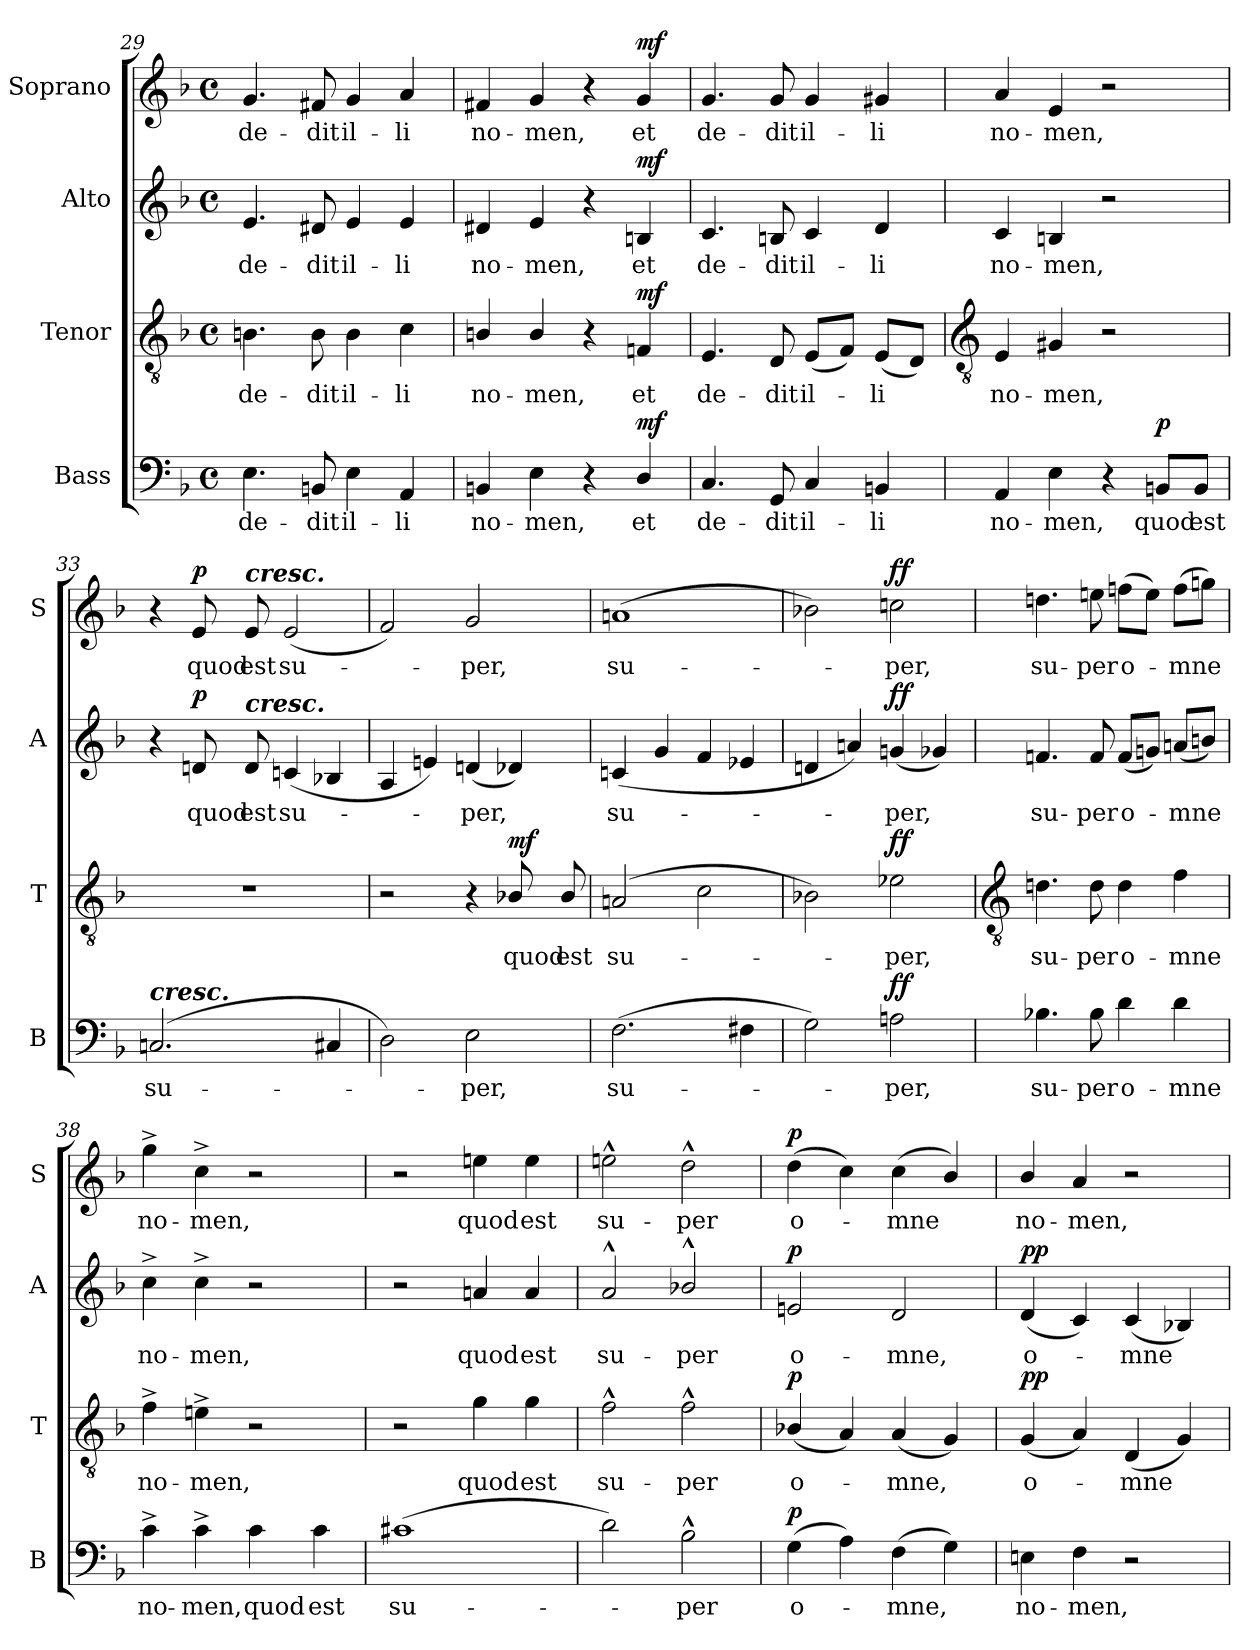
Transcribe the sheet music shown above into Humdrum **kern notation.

**kern	**text	**dynam	**kern	**text	**dynam	**kern	**text	**dynam	**kern	**text	**dynam
*part4	*part4	*part4	*part3	*part3	*part3	*part2	*part2	*part2	*part1	*part1	*part1
*staff4	*staff4	*staff4	*staff3	*staff3	*staff3	*staff2	*staff2	*staff2	*staff1	*staff1	*staff1
*I"Bass	*	*	*I"Tenor	*	*	*I"Alto	*	*	*I"Soprano	*	*
*I'B	*	*	*I'T	*	*	*I'A	*	*	*I'S	*	*
*clefF4	*	*	*clefGv2	*	*	*clefG2	*	*	*clefG2	*	*
*k[b-]	*	*	*k[b-]	*	*	*k[b-]	*	*	*k[b-]	*	*
*F:	*	*	*F:	*	*	*F:	*	*	*F:	*	*
*M4/4	*	*	*M4/4	*	*	*M4/4	*	*	*M4/4	*	*
*met(c)	*	*	*met(c)	*	*	*met(c)	*	*	*met(c)	*	*
=29	=29	=29	=29	=29	=29	=29	=29	=29	=29	=29	=29
!	!LO:LY:b	!	!	!LO:LY:b	!	!	!LO:LY:b	!	!	!LO:LY:b	!
4.E	de-	.	4.Bn	de-	.	4.e	de-	.	4.g	de-	.
!	!LO:LY:b	!	!	!LO:LY:b	!	!	!LO:LY:b	!	!	!LO:LY:b	!
8BBn	-dit	.	8B	-dit	.	8d#X	-dit	.	8f#X	-dit	.
!	!LO:LY:b	!	!	!LO:LY:b	!	!	!LO:LY:b	!	!	!LO:LY:b	!
4E	il-	.	4B	il-	.	4e	il-	.	4g	il-	.
!	!LO:LY:b	!	!	!LO:LY:b	!	!	!LO:LY:b	!	!	!LO:LY:b	!
4AA	-li	.	4c	-li	.	4e	-li	.	4a	-li	.
=30	=30	=30	=30	=30	=30	=30	=30	=30	=30	=30	=30
!	!LO:LY:b	!	!	!LO:LY:b	!	!	!LO:LY:b	!	!	!LO:LY:b	!
4BBn	no-	.	4Bn/	no-	.	4d#X	no-	.	4f#X	no-	.
!	!LO:LY:b	!	!	!LO:LY:b	!	!	!LO:LY:b	!	!	!LO:LY:b	!
4E	-men,	.	4B/	-men,	.	4e	-men,	.	4g	-men,	.
4r	.	.	4r	.	.	4r	.	.	4r	.	.
!	!LO:LY:b	!LO:DY:b	!	!LO:LY:b	!LO:DY:b	!	!LO:LY:b	!LO:DY:b	!	!LO:LY:b	!LO:DY:b
4D/	et	mf	4Fn	et	mf	4Bn	et	mf	4g	et	mf
=31	=31	=31	=31	=31	=31	=31	=31	=31	=31	=31	=31
!	!LO:LY:b	!	!	!LO:LY:b	!	!	!LO:LY:b	!	!	!LO:LY:b	!
4.C	de-	.	4.E	de-	.	4.c	de-	.	4.g	de-	.
!	!LO:LY:b	!	!	!LO:LY:b	!	!	!LO:LY:b	!	!	!LO:LY:b	!
8GG	-dit	.	8D	-dit	.	8Bn	-dit	.	8g	-dit	.
!	!LO:LY:b	!	!	!LO:LY:b	!	!	!LO:LY:b	!	!	!LO:LY:b	!
4C	il-	.	(<8EL	il-	.	4c	il-	.	4g	il-	.
.	.	.	8FJ)	.	.	.	.	.	.	.	.
!	!LO:LY:b	!	!	!LO:LY:b	!	!	!LO:LY:b	!	!	!LO:LY:b	!
4BBn	-li	.	(<8EL	li	.	4d	-li	.	4g#X	-li	.
.	.	.	8DJ)	.	.	.	.	.	.	.	.
!!LO:LB:g=z
=32	=32	=32	=32	=32	=32	=32	=32	=32	=32	=32	=32
*	*	*	*clefGv2	*	*	*	*	*	*	*	*
!	!LO:LY:b	!	!	!LO:LY:b	!	!	!LO:LY:b	!	!	!LO:LY:b	!
4AA	no-	.	4E	no-	.	4c	no-	.	4a	no-	.
!	!LO:LY:b	!	!	!LO:LY:b	!	!	!LO:LY:b	!	!	!LO:LY:b	!
4E	-men,	.	4G#X	-men,	.	4Bn	-men,	.	4e	-men,	.
4r	.	.	2r	.	.	2r	.	.	2r	.	.
!	!LO:LY:b	!LO:DY:b	!	!	!	!	!	!	!	!	!
8BBn/L	quod	p	.	.	.	.	.	.	.	.	.
!	!LO:LY:b	!	!	!	!	!	!	!	!	!	!
8BB/J	est	.	.	.	.	.	.	.	.	.	.
=33	=33	=33	=33	=33	=33	=33	=33	=33	=33	=33	=33
!LO:TX:a:Bi:t=cresc.	!	!	!	!	!	!	!	!	!	!	!
!	!LO:LY:b	!	!	!	!	!	!	!	!	!	!
(<2.Cn	su-	.	1r	.	.	4r	.	.	4r	.	.
!	!	!	!	!	!	!	!LO:LY:b	!LO:DY:b	!	!LO:LY:b	!LO:DY:b
.	.	.	.	.	.	8dn	quod	p	8e	quod	p
!	!	!	!	!	!	!	!	!	!LO:TX:a:Bi:t=cresc.	!	!
!	!	!	!	!	!	!LO:TX:a:Bi:t=cresc.	!	!	!	!	!
!	!	!	!	!	!	!	!LO:LY:b	!	!	!LO:LY:b	!
.	.	.	.	.	.	8d	est	.	8e	est	.
!	!	!	!	!	!	!	!LO:LY:b	!	!	!LO:LY:b	!
.	.	.	.	.	.	(<4cn	su-	.	(<2e	su-	.
4C#X	.	.	.	.	.	4B-X	.	.	.	.	.
=34	=34	=34	=34	=34	=34	=34	=34	=34	=34	=34	=34
2D)	.	.	2r	.	.	4A	.	.	2f)	.	.
.	.	.	.	.	.	4en)	.	.	.	.	.
!	!LO:LY:b	!	!	!	!	!	!LO:LY:b	!	!	!LO:LY:b	!
2E	per,	.	4r	.	.	(<4dn	per,	.	2g	per,	.
!	!	!	!	!LO:LY:b	!LO:DY:b	!	!	!	!	!	!
.	.	.	8B-X/	quod	mf	4d-X)	.	.	.	.	.
!	!	!	!	!LO:LY:b	!	!	!	!	!	!	!
.	.	.	8B-/	est	.	.	.	.	.	.	.
=35	=35	=35	=35	=35	=35	=35	=35	=35	=35	=35	=35
!	!LO:LY:b	!	!	!LO:LY:b	!	!	!LO:LY:b	!	!	!LO:LY:b	!
(>2.F	su-	.	(>2An	su-	.	(<4cn	su-	.	(>1an	su-	.
.	.	.	.	.	.	4g	.	.	.	.	.
.	.	.	2c	.	.	4f	.	.	.	.	.
4F#X	.	.	.	.	.	4e-X	.	.	.	.	.
=36	=36	=36	=36	=36	=36	=36	=36	=36	=36	=36	=36
2G)	.	.	2B-X)	.	.	4dn	.	.	2b-X)	.	.
.	.	.	.	.	.	4an)	.	.	.	.	.
!	!LO:LY:b	!LO:DY:b	!	!LO:LY:b	!LO:DY:b	!	!LO:LY:b	!LO:DY:b	!	!LO:LY:b	!LO:DY:b
2An	per,	ff	2e-X	per,	ff	(<4gn	per,	ff	2ccn	per,	ff
.	.	.	.	.	.	4g-X)	.	.	.	.	.
!!LO:LB:g=z
=37	=37	=37	=37	=37	=37	=37	=37	=37	=37	=37	=37
*	*	*	*clefGv2	*	*	*	*	*	*	*	*
!	!LO:LY:b	!	!	!LO:LY:b	!	!	!LO:LY:b	!	!	!LO:LY:b	!
4.B-X	su-	.	4.dn	su-	.	4.fn	su-	.	4.ddn	su-	.
!	!LO:LY:b	!	!	!LO:LY:b	!	!	!LO:LY:b	!	!	!LO:LY:b	!
8B-	-per	.	8d	-per	.	8f	-per	.	8een	-per	.
!	!LO:LY:b	!	!	!LO:LY:b	!	!	!LO:LY:b	!	!	!LO:LY:b	!
4d	o-	.	4d	o-	.	(<8fL	o-	.	(>8ffnL	o-	.
.	.	.	.	.	.	8gnJ)	.	.	8eeJ)	.	.
!	!LO:LY:b	!	!	!LO:LY:b	!	!	!LO:LY:b	!	!	!LO:LY:b	!
4d	-mne	.	4f	-mne	.	(<8anL	mne	.	(>8ffL	mne	.
.	.	.	.	.	.	8bnJ)	.	.	8ggnJ)	.	.
=38	=38	=38	=38	=38	=38	=38	=38	=38	=38	=38	=38
!	!LO:LY:b	!	!	!LO:LY:b	!	!	!LO:LY:b	!	!	!LO:LY:b	!
4c^	no-	.	4f^	no-	.	4cc^	no-	.	4gg^	no-	.
!	!LO:LY:b	!	!	!LO:LY:b	!	!	!LO:LY:b	!	!	!LO:LY:b	!
4c^	-men,	.	4en^	-men,	.	4cc^	-men,	.	4cc^	-men,	.
!	!LO:LY:b	!	!	!	!	!	!	!	!	!	!
4c	quod	.	2r	.	.	2r	.	.	2r	.	.
!	!LO:LY:b	!	!	!	!	!	!	!	!	!	!
4c	est	.	.	.	.	.	.	.	.	.	.
=39	=39	=39	=39	=39	=39	=39	=39	=39	=39	=39	=39
!	!LO:LY:b	!	!	!	!	!	!	!	!	!	!
(>1c#X	su-	.	2r	.	.	2r	.	.	2r	.	.
!	!	!	!	!LO:LY:b	!	!	!LO:LY:b	!	!	!LO:LY:b	!
.	.	.	4g	quod	.	4an	quod	.	4een	quod	.
!	!	!	!	!LO:LY:b	!	!	!LO:LY:b	!	!	!LO:LY:b	!
.	.	.	4g	est	.	4a	est	.	4ee	est	.
=40	=40	=40	=40	=40	=40	=40	=40	=40	=40	=40	=40
!	!	!	!	!LO:LY:b	!	!	!LO:LY:b	!	!	!LO:LY:b	!
2d)	.	.	2f^^	su-	.	2a^^	su-	.	2een^^	su-	.
!	!LO:LY:b	!	!	!LO:LY:b	!	!	!LO:LY:b	!	!	!LO:LY:b	!
2B-^^	per	.	2f^^	-per	.	2b-X^^/	-per	.	2dd^^	-per	.
=41	=41	=41	=41	=41	=41	=41	=41	=41	=41	=41	=41
!	!LO:LY:b	!LO:DY:b	!	!LO:LY:b	!LO:DY:b	!	!LO:LY:b	!LO:DY:b	!	!LO:LY:b	!LO:DY:b
(>4G	o-	p	(<4B-X/	o-	p	2en	o-	p	(>4dd	o-	p
4A)	.	.	4A)	.	.	.	.	.	4cc)	.	.
!	!LO:LY:b	!	!	!LO:LY:b	!	!	!LO:LY:b	!	!	!LO:LY:b	!
(>4F	mne,	.	(<4A	mne,	.	2d	-mne,	.	(<4cc	mne	.
4G)	.	.	4G)	.	.	.	.	.	4b-/)	.	.
=42	=42	=42	=42	=42	=42	=42	=42	=42	=42	=42	=42
!	!LO:LY:b	!	!	!LO:LY:b	!LO:DY:b	!	!LO:LY:b	!LO:DY:b	!	!LO:LY:b	!
4En	no-	.	(<4G	o-	pp	(<4d	o-	pp	4b-/	no-	.
!	!LO:LY:b	!	!	!	!	!	!	!	!	!LO:LY:b	!
4F	-men,	.	4A)	.	.	4c)	.	.	4a	-men,	.
!	!	!	!	!LO:LY:b	!	!	!LO:LY:b	!	!	!	!
2r	.	.	(<4D	mne	.	(<4c	mne	.	2r	.	.
.	.	.	4G)	.	.	4B-X)	.	.	.	.	.
=	=	=	=	=	=	=	=	=	=	=	=
*-	*-	*-	*-	*-	*-	*-	*-	*-	*-	*-	*-
